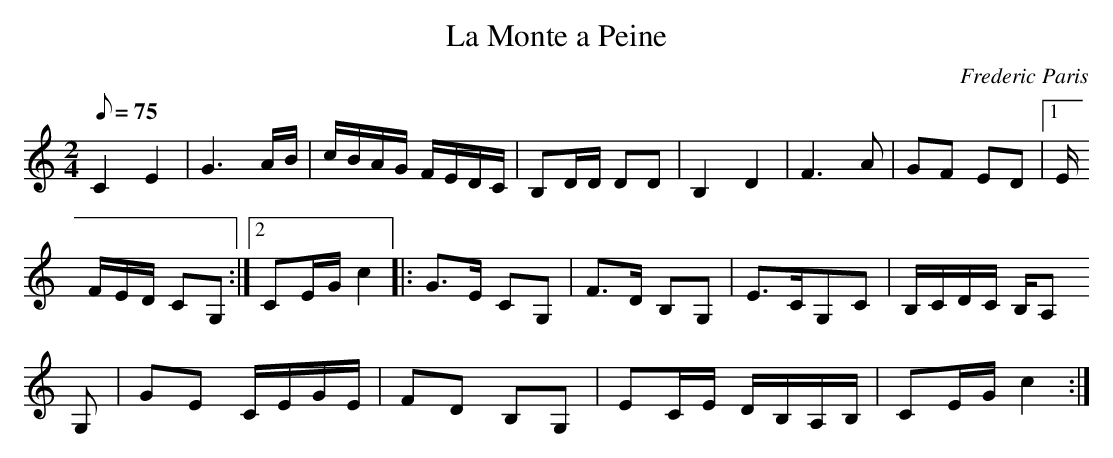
X:1
T:La Monte a Peine
M:2/4
L:1/8
C:Frederic Paris
Q:75
K:C
C2E2|G3A/2B/2|c/2B/2A/2G/2 F/2E/2D/2C/2|B,D/2D/2 DD|B,2D2|F3A|GF ED|1E/2
F/2E/2D/2 CG,:|2CE/2G/2 c2|:G>E CG,|F>D B,G,|E>CG,C|B,/2C/2D/2C/2 B,/2A,
/2G,|GE C/E/G/E/|FD B,G,|EC/E/ D/B,/A,/B,/|CE/2G/2 c2:|
